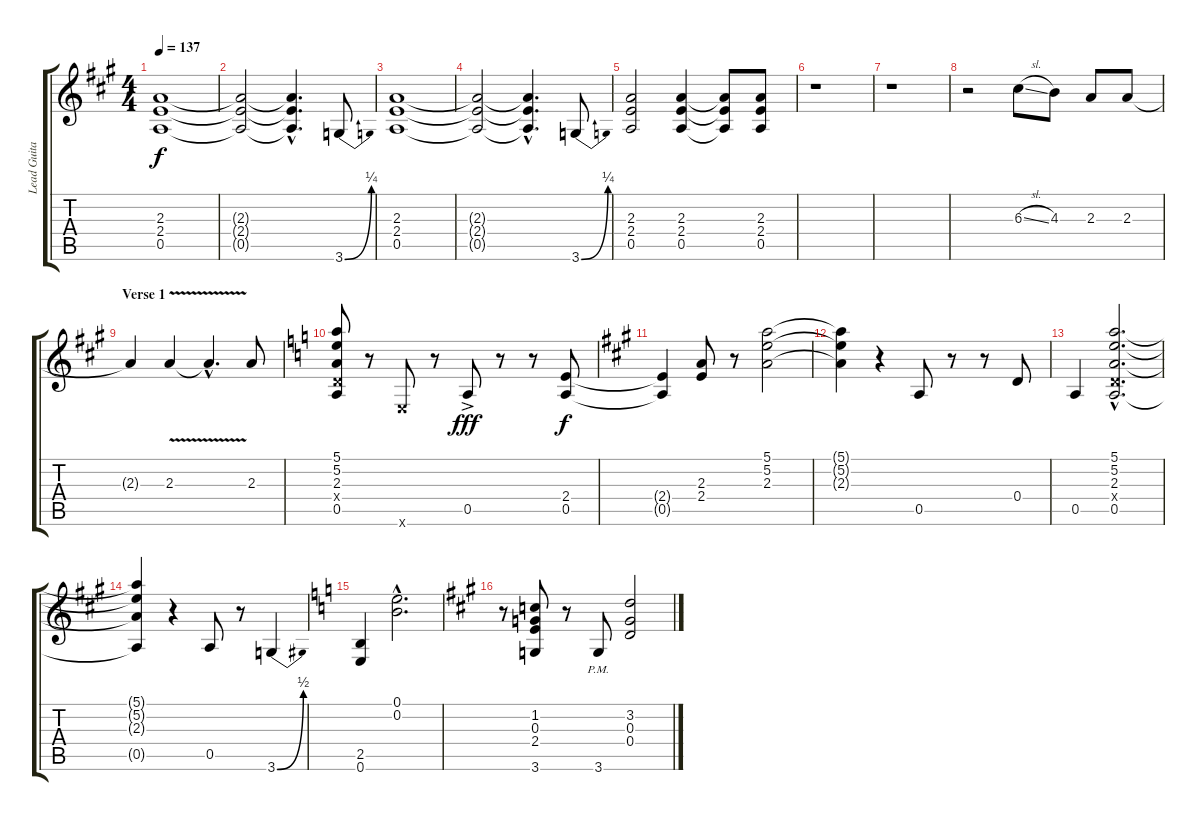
\track ("Lead Guitar" "Lead Guita") {instrument overdrivenguitar}
\staff {score tabs}
\tuning (E4 B3 G3 D3 A2 E2) {hide}
\ts (4 4)
\tempo 137
\clef g2
\ks a
(2.3 2.4 0.5).1{dy f} |
(2.3{t} 2.4{t} 0.5{t}).2 (2.3{hac t} 2.4{hac t} 0.5{hac t}).4{d} 3.6{be (bend 0 0 60 1)}.8 |
(2.3 2.4 0.5).1 |
(2.3{t} 2.4{t} 0.5{t}).2 (2.3{hac t} 2.4{hac t} 0.5{hac t}).4{d} 3.6{be (bend 0 0 60 1)}.8 |
(2.3 2.4 0.5).2 (2.3 2.4 0.5).4 (2.3{t} 2.4{t} 0.5{t}).8 (2.3 2.4 0.5).8 |
r.1 |
r.1 |
r.2 6.3{sl}.8 4.3.8 2.3.8 2.3.8 |
\section ("" "Verse 1")
2.3{t}.4 2.3{v}.4 2.3{hac t}.4{d} 2.3.8 |
\ks c
(5.1 5.2 2.3 0.4{x} 0.5).8 r.8 0.6{x}.8 r.8 0.5{ac}.8{dy fff} r.8 r.8 (2.4 0.5).8{dy f} |
\ks a
(2.4{t} 0.5{t}).4 (2.3 2.4).8 r.8 (5.1 5.2 2.3).2 |
(5.1{t} 5.2{t} 2.3{t}).4 r.4 0.5.8 r.8 r.8 0.4.8 |
0.5.4 (5.1{hac} 5.2{hac} 2.3{hac} 0.4{hac x} 0.5{hac}).2{d} |
(5.1{t} 5.2{t} 2.3{t} 0.5{t}).4 r.4 0.5.8 r.8 3.6{be (bend 0 0 60 2)}.4 |
\ks c
(2.5 0.6).4 (0.1{hac} 0.2{hac}).2{d} |
\ks a
r.8 (1.2 0.3 2.4 3.6).8 r.8 3.6{pm}.8 (3.2 0.3 0.4).2
